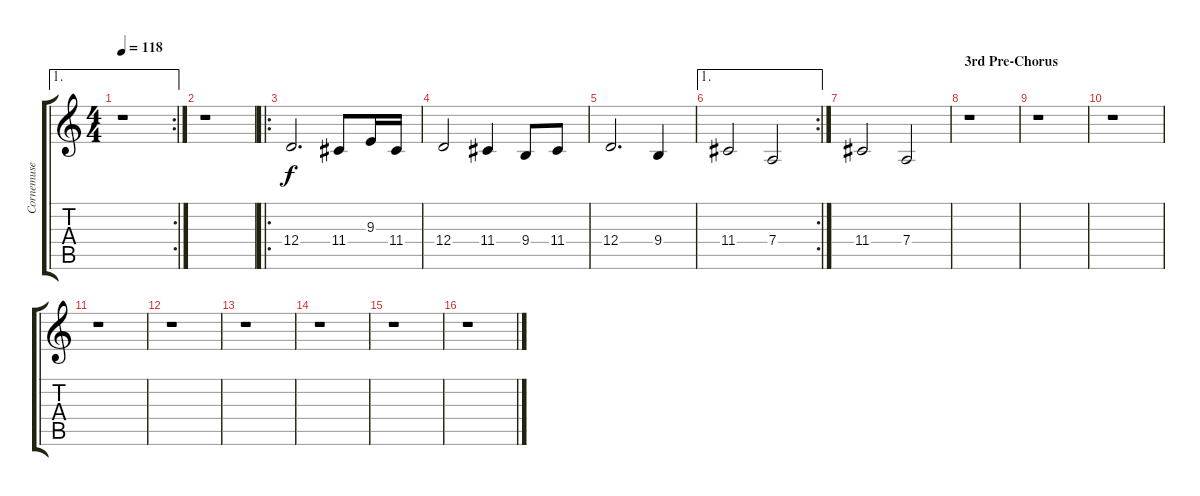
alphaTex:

\track ("Cornemuse" "Cornemuse") {instrument bagpipe}
\staff {score tabs}
\tuning (E4 B3 G3 D3 A2 E2) {hide}
\ae 1
\rc 2
\ts (4 4)
\tempo 118
\clef g2
\ks c
r.1{dy f} |
r.1 |
\ro
12.4.2{d} 11.4.8 9.3.16 11.4.16 |
12.4.2 11.4.4 9.4.8 11.4.8 |
12.4.2{d} 9.4.4 |
\ae 1
\rc 2
11.4.2 7.4.2 |
11.4.2 7.4.2 |
\section ("" "3rd Pre-Chorus ")
r.1 |
r.1 |
r.1 |
r.1 |
r.1 |
r.1 |
r.1 |
r.1 |
r.1
